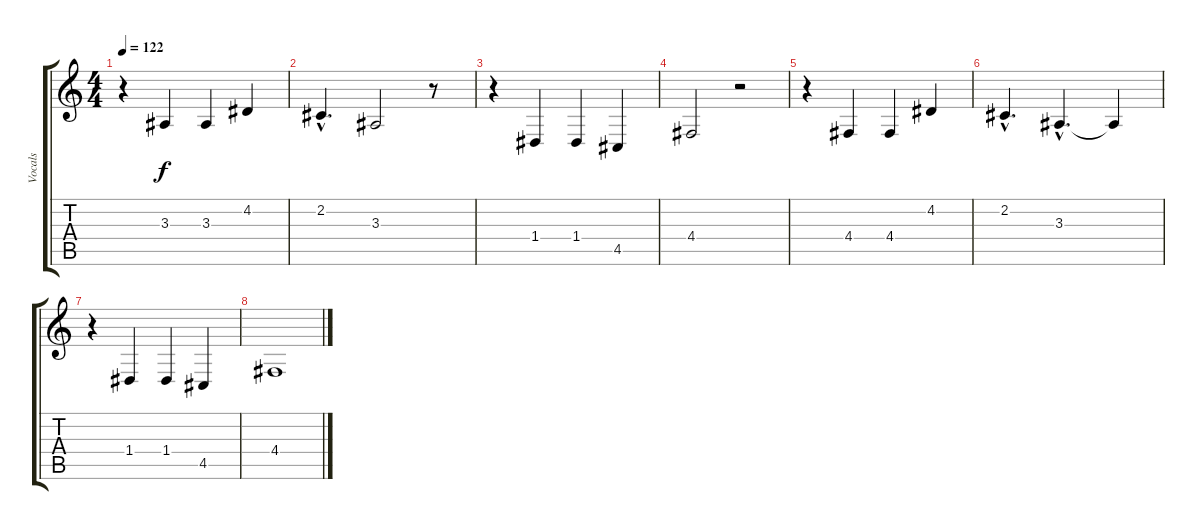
\track ("Vocals" "Vocals") {instrument oboe}
\staff {score tabs}
\tuning (E4 B3 G3 D3 A2 E2) {hide}
\ts (4 4)
\tempo 122
\clef g2
\ks c
r.4{dy f} 3.3.4 3.3.4 4.2.4 |
2.2{hac}.4{d} 3.3.2 r.8 |
r.4 1.4.4 1.4.4 4.5.4 |
4.4.2 r.2 |
r.4 4.4.4 4.4.4 4.2.4 |
2.2{hac}.4{d} 3.3{hac}.4{d} 3.3{t}.4 |
r.4 1.4.4 1.4.4 4.5.4 |
4.4.1
